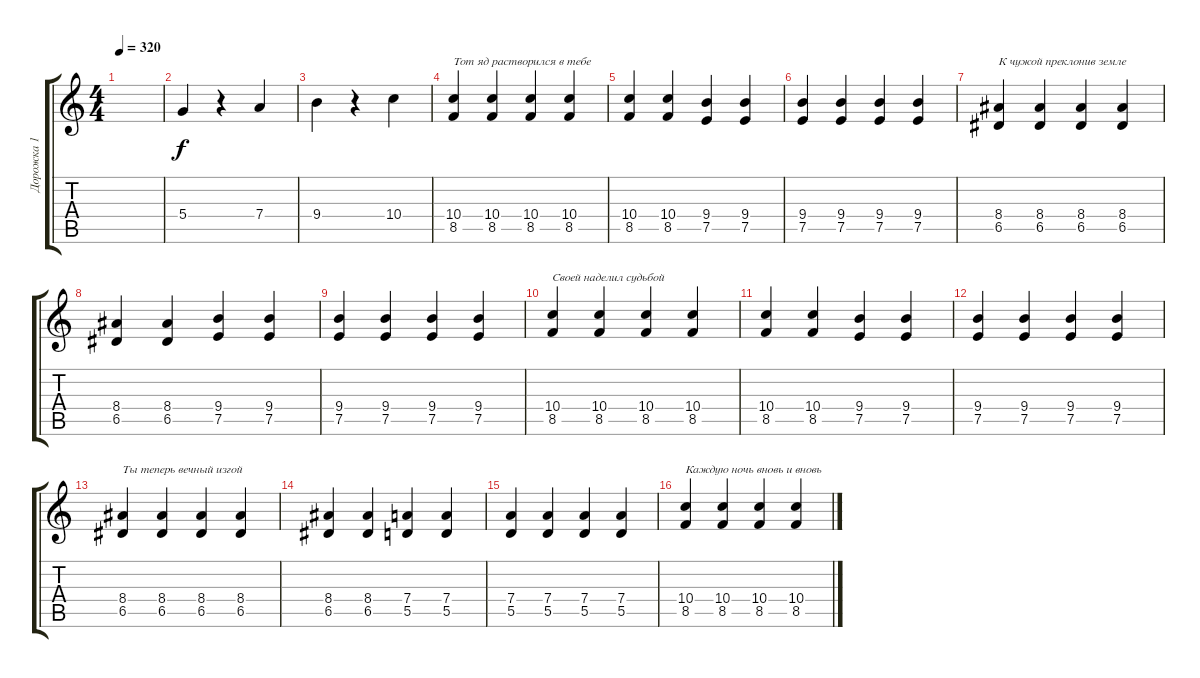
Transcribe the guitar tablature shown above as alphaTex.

\track ("Дорожка 1" "Дорожка 1") {instrument distortionguitar}
\staff {score tabs}
\tuning (E4 B3 G3 D3 A2 E2) {hide}
\ts (4 4)
\tempo 320
\clef g2
\ks c
|
5.4.4 r.4 7.4.4 |
9.4.4 r.4 10.4.4 |
(10.4 8.5).4{txt "Тот яд растворился в тебе"} (10.4 8.5).4 (10.4 8.5).4 (10.4 8.5).4 |
(10.4 8.5).4 (10.4 8.5).4 (9.4 7.5).4 (9.4 7.5).4 |
(9.4 7.5).4 (9.4 7.5).4 (9.4 7.5).4 (9.4 7.5).4 |
(8.4 6.5).4{txt "К чужой преклонив земле"} (8.4 6.5).4 (8.4 6.5).4 (8.4 6.5).4 |
(8.4 6.5).4 (8.4 6.5).4 (9.4 7.5).4 (9.4 7.5).4 |
(9.4 7.5).4 (9.4 7.5).4 (9.4 7.5).4 (9.4 7.5).4 |
(10.4 8.5).4{txt "Своей наделил судьбой"} (10.4 8.5).4 (10.4 8.5).4 (10.4 8.5).4 |
(10.4 8.5).4 (10.4 8.5).4 (9.4 7.5).4 (9.4 7.5).4 |
(9.4 7.5).4 (9.4 7.5).4 (9.4 7.5).4 (9.4 7.5).4 |
(8.4 6.5).4{txt "Ты теперь вечный изгой"} (8.4 6.5).4 (8.4 6.5).4 (8.4 6.5).4 |
(8.4 6.5).4 (8.4 6.5).4 (7.4 5.5).4 (7.4 5.5).4 |
(7.4 5.5).4 (7.4 5.5).4 (7.4 5.5).4 (7.4 5.5).4 |
(10.4 8.5).4{txt "Каждую ночь вновь и вновь"} (10.4 8.5).4 (10.4 8.5).4 (10.4 8.5).4
